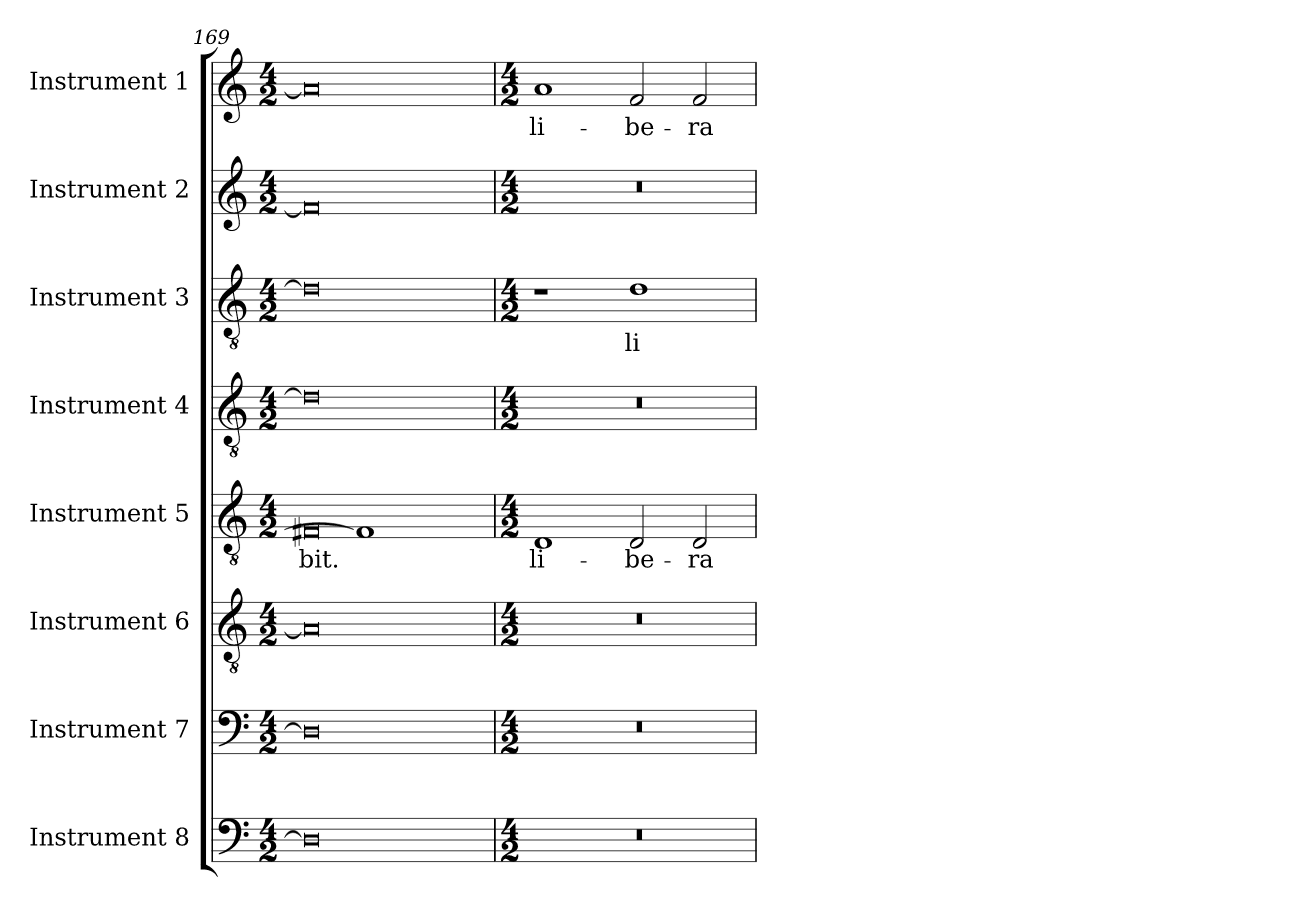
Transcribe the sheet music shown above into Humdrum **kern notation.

**kern	**text	**kern	**text	**kern	**text	**kern	**text	**kern	**text	**kern	**text	**kern	**text	**kern	**text
*part8	*part8	*part7	*part7	*part6	*part6	*part5	*part5	*part4	*part4	*part3	*part3	*part2	*part2	*part1	*part1
*staff8	*staff8	*staff7	*staff7	*staff6	*staff6	*staff5	*staff5	*staff4	*staff4	*staff3	*staff3	*staff2	*staff2	*staff1	*staff1
*I"Instrument 8	*	*I"Instrument 7	*	*I"Instrument 6	*	*I"Instrument 5	*	*I"Instrument 4	*	*I"Instrument 3	*	*I"Instrument 2	*	*I"Instrument 1	*
*clefF4	*	*clefF4	*	*clefGv2	*	*clefGv2	*	*clefGv2	*	*clefGv2	*	*clefG2	*	*clefG2	*
*k[]	*	*k[]	*	*k[]	*	*k[]	*	*k[]	*	*k[]	*	*k[]	*	*k[]	*
*C:	*	*C:	*	*C:	*	*C:	*	*C:	*	*C:	*	*C:	*	*C:	*
*M4/2	*	*M4/2	*	*M4/2	*	*M4/2	*	*M4/2	*	*M4/2	*	*M4/2	*	*M4/2	*
=169	=169	=169	=169	=169	=169	=169	=169	=169	=169	=169	=169	=169	=169	=169	=169
!	!LO:LY:b:cj	!	!LO:LY:b:cj	!	!LO:LY:b:cj	!	!LO:LY:b:cj	!	!LO:LY:b:cj	!	!LO:LY:b:cj	!	!LO:LY:b:cj	!	!LO:LY:b:cj
*	*	*	*	*	*	*^	*	*	*	*	*	*	*	*	*
0D]	.	0D]	.	0A]	.	0F#X	1F#]	-bit.	0d]	.	0d]	.	0f#]	.	0a]	.
.	.	.	.	.	.	.	1ryy	.	.	.	.	.	.	.	.	.
*	*	*	*	*	*	*v	*v	*	*	*	*	*	*	*	*	*
!!LO:PB:g=z
=170!	=170!	=170!	=170!	=170!	=170!	=170!	=170!	=170!	=170!	=170!	=170!	=170!	=170!	=170!	=170!
*M4/2	*	*M4/2	*	*M4/2	*	*M4/2	*	*M4/2	*	*M4/2	*	*M4/2	*	*M4/2	*
*	*	*	*	*	*	*^	*	*	*	*	*	*	*	*	*
!	!	!	!	!	!	!	!	!LO:LY:b:cj	!	!	!	!	!	!	!	!LO:LY:b:cj
*	*	*	*	*	*	*v	*v	*	*	*	*	*	*	*	*	*
0r	.	0r	.	0r	.	1D	li-	0r	.	1r	.	0r	.	1a	li-
!	!	!	!	!	!	!	!LO:LY:b:cj	!	!	!	!LO:LY:b:cj	!	!	!	!LO:LY:b:cj
.	.	.	.	.	.	2D/	-be-	.	.	1d	li-	.	.	2f/	-be-
!	!	!	!	!	!	!	!LO:LY:b:cj	!	!	!	!	!	!	!	!LO:LY:b:cj
.	.	.	.	.	.	2D/	-ra	.	.	.	.	.	.	2f/	-ra
=	=	=	=	=	=	=	=	=	=	=	=	=	=	=	=
*-	*-	*-	*-	*-	*-	*-	*-	*-	*-	*-	*-	*-	*-	*-	*-
